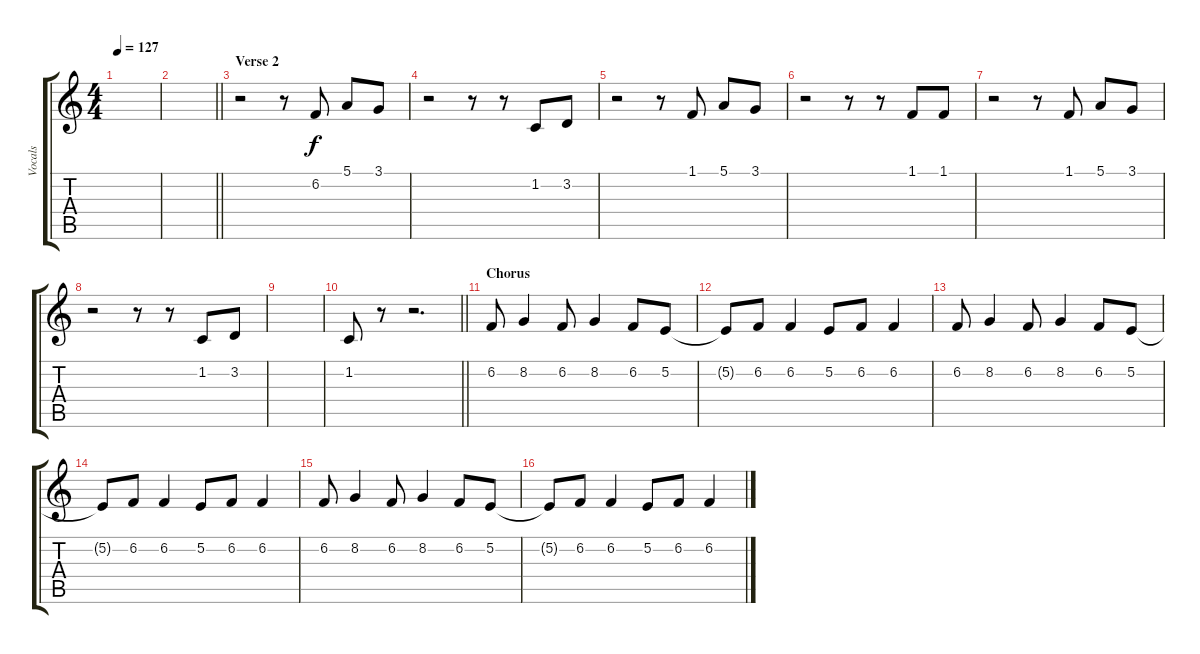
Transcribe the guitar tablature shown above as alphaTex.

\track ("Vocals" "Vocals") {instrument electricgrandpiano}
\staff {score tabs}
\tuning (E4 B3 G3 D3 A2 E2) {hide}
\ts (4 4)
\tempo 127
\clef g2
\ks c
|
\barLineRight lightlight
|
\section ("" "Verse 2")
r.2 r.8 6.2.8 5.1.8 3.1.8 |
r.2 r.8 r.8 1.2.8 3.2.8 |
r.2 r.8 1.1.8 5.1.8 3.1.8 |
r.2 r.8 r.8 1.1.8 1.1.8 |
r.2 r.8 1.1.8 5.1.8 3.1.8 |
r.2 r.8 r.8 1.2.8 3.2.8 |
|
\barLineRight lightlight
1.2.8 r.8 r.2{d} |
\section ("" "Chorus")
6.2.8 8.2.4 6.2.8 8.2.4 6.2.8 5.2.8 |
5.2{t}.8 6.2.8 6.2.4 5.2.8 6.2.8 6.2.4 |
6.2.8 8.2.4 6.2.8 8.2.4 6.2.8 5.2.8 |
5.2{t}.8 6.2.8 6.2.4 5.2.8 6.2.8 6.2.4 |
6.2.8 8.2.4 6.2.8 8.2.4 6.2.8 5.2.8 |
5.2{t}.8 6.2.8 6.2.4 5.2.8 6.2.8 6.2.4
